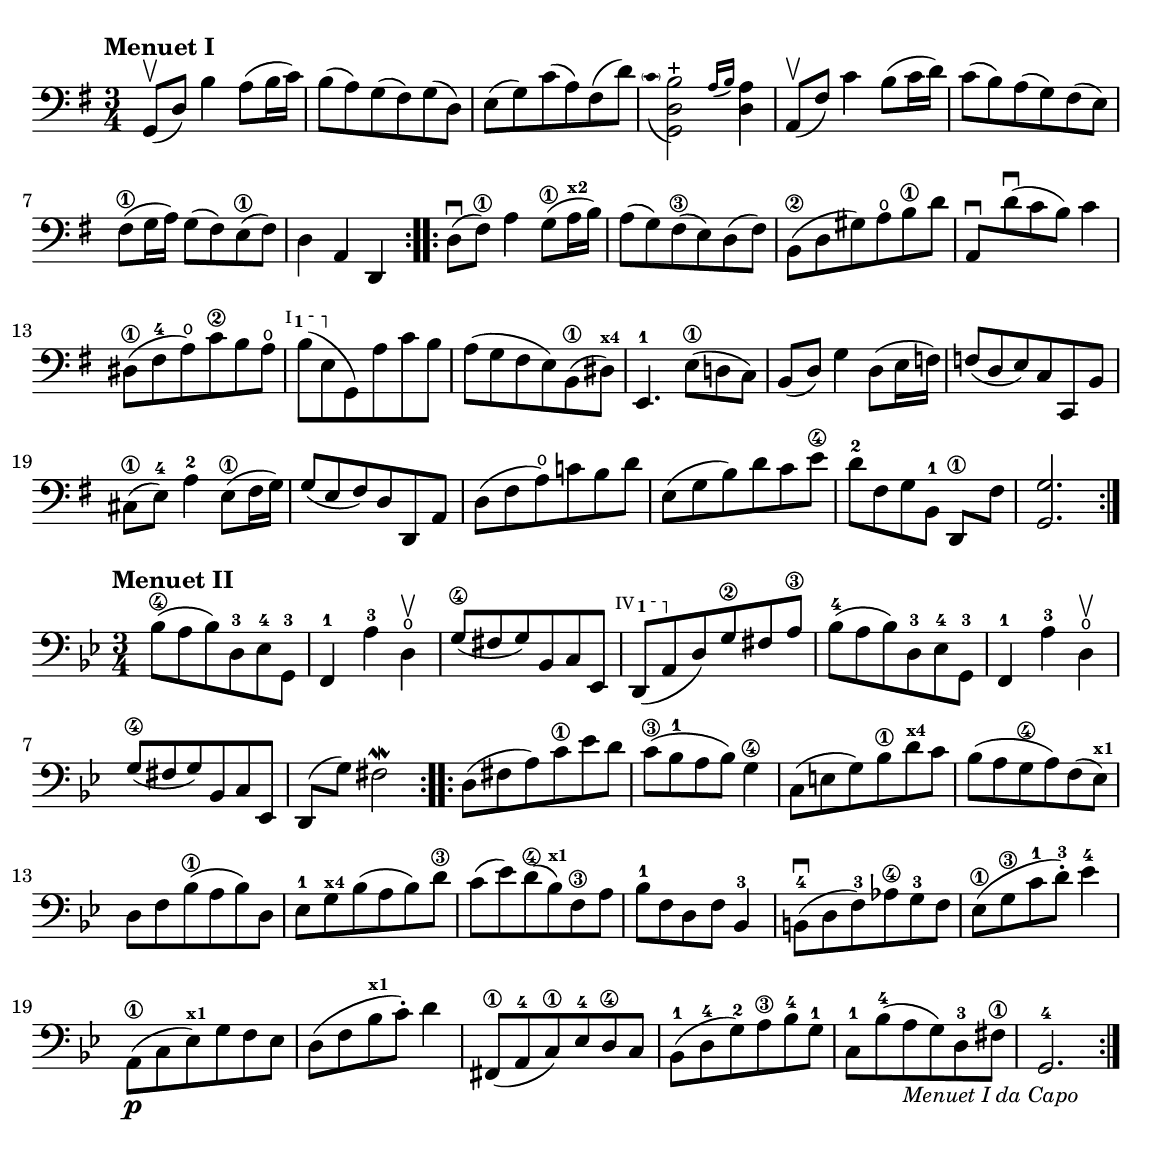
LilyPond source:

#(set-global-staff-size 21)

\version "2.18.2"

\header {
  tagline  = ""
}

\language "italiano"

% iPad Pro 12.9

\paper {
  paper-width  = 195\mm
  paper-height = 260\mm
  indent = #0
  page-count = #1
  line-width = #184
  print-page-number = ##f
  ragged-last-bottom = ##t
  ragged-bottom = ##f
%  ragged-last = ##t
}

ringsps = #"
  0.15 setlinewidth
  0.9 0.6 moveto
  0.4 0.6 0.5 0 361 arc
  stroke
  1.0 0.6 0.5 0 361 arc
  stroke
  "

vibrato = \markup {
  \with-dimensions #'(-0.2 . 1.6) #'(0 . 1.2)
  \postscript #ringsps
}

startModernBarre =
#(define-event-function (parser location fretnum partial)
   (number? number?)
    #{
      \tweak bound-details.left.text
        \markup
          \teeny \concat {
          #(format #f "~@r" fretnum)
          \hspace #.2
          \lower #.3 \small \bold \fontsize #-2 #(number->string partial)
          \hspace #.5
        }
      \tweak font-size -1
      \tweak font-shape #'upright
      \tweak style #'dashed-line
      \tweak dash-fraction #0.3
      \tweak dash-period #1
      \tweak bound-details.left.stencil-align-dir-y #0.35
      \tweak bound-details.left.padding 2.5 % was 0.25
      \tweak bound-details.left.attach-dir -1
      \tweak bound-details.left-broken.text ##f
      \tweak bound-details.left-broken.attach-dir -1
      %% adjust the numeric values to fit your needs:
      \tweak bound-details.left-broken.padding 0.5 %% was 1.5
      \tweak bound-details.right-broken.padding 0
      \tweak bound-details.right.padding 0.25
      \tweak bound-details.right.attach-dir 2
      \tweak bound-details.right-broken.text ##f
      \tweak bound-details.right.text
        \markup
          \with-dimensions #'(0 . 0) #'(-.3 . 0) %% was (0 . -1)
          \draw-line #'(0 . -1)
      \startTextSpan
   #})

stopBarre = \stopTextSpan

% \phrasingSlurDashed
% \SlurDashed
% \slurSolid

\score {
  \new Staff {
    \set fingeringOrientations = #'(left)
    \override Beam.auto-knee-gap = #2
    \override Hairpin.to-barline = ##f

    \time 3/4
    \key sol \major
    \clef "bass"
    \tempo "Menuet I"

    \repeat volta 2 {
    | sol,8(\upbow re8) si4 la8( si16 do'16)
    | si8( la8) sol8( fad8) sol8( re8)
    | mi8( sol8) do'8( la8) fad8( re'8)

    | <<sol,2 re2
        \appoggiatura {\hide Stem \parenthesize do'8 \undo \hide Stem} si2-+>>
      \grace{ la16( si16)} <<re4 la4>>
    | la,8(\upbow fad8) do'4 si8( do'16 re'16)
    | do'8( si8) la8( sol8) fad8( mi8)
    | fad8(\1 sol16 la16) sol8( fad8) mi8(\1 fad8)
    | re4 la,4 re,4
    }

    \repeat volta 2 {
    | re8(\downbow fad8)\1 la4 sol8(\1 la16^\markup{\teeny\bold x2} si16)
    | la8( sol8) fad8(\3 mi8) re8( fad8)
    | si,8(\2 re8 sold8) la8\open si8\1 re'8
    | la,8\downbow re'8\downbow( do'8 si8) do'4
    | red8(\1 fad8-4 la8\open) do'8\2 si8 la8\open
   %| NO BAR HERE OR ELSE \starModernBarre FAILS
      \startModernBarre #1 #1 si8( mi8 \stopBarre sol,8) la8 do'8 si8
    | la8( sol8 fad8 mi8) si,8(\1 red8)^\markup{\teeny\bold x4}
    | mi,4.-1 mi8(\1 re!8 do8)
    | si,8( re8) sol4 re8( mi16 fa!16)
    | fa!8( re8 mi8) do8 do,8 si,8
    | dod8(\1 mi8)-4 la4-2 mi8(\1 fad16 sol16)
    | sol8( mi8 fad8) re8 re,8 la,8
    | re8( fad8 la8)\open do'!8 si8 re'8
    | mi8( sol8 si8) re'8 do'8 mi'8\4
    | re'8[-2 fad8 sol8 si,8]-1 re,8[\1 fad8]
    | <<sol,2. sol2.>>
    }
  }
}

\score {
  \new Staff {
    \set fingeringOrientations = #'(left)
    \override Beam.auto-knee-gap = #2
    \override Hairpin.to-barline = ##f

    \time 3/4
    \key sib \major
    \clef "bass"
    \tempo "Menuet II"

    \repeat volta 2 {
    | sib8(\4 la8 sib8) re8-3 mib8-4 sol,8-3
    | fa,4-1 la4-3 re4\open\upbow
    | sol8(\4 fad8 sol8) sib,8 do8 mib,8
   %| NO BAR HERE OR ELSE \starModernBarre FAILS
   \startModernBarre #4 #1 re,8( la,8 \stopBarre
   %re,8( la,8
   re8) sol8\2 fad8 la8\3
    | sib8(-4 la8 sib8) re8-3 mib8-4 sol,8-3
    | fa,4-1 la4-3 re4\open\upbow
    | sol8(\4 fad8 sol8) sib,8 do8 mib,8
    | re,8( sol8) fad2\mordent
    }

    \repeat volta 2 {
    | re8( fad8 la8) do'8\1 mib'8 re'8
    | do'8(\3 sib8-1 la8 sib8) sol4\4
    | do8( mi8 sol8) sib8\1 re'8^\markup{\teeny\bold x4} do'8
    | sib8( la8 sol8\4 la8) fa8( mib8)^\markup{\teeny\bold x1}
    | re8 fa8 sib(\1 la8 sib8) re8
    | mib8-1 sol8^\markup{\teeny\bold x4} sib8( la8 sib8) re'8\3
    | do'8( mib'8) re'8(\4 sib8)^\markup{\bold\teeny x1} fa8\3 la8
    | sib8-1 fa8 re8 fa8 sib,4-3
    | si,!8-4\downbow( re8 fa8)-3 lab8\4 sol8-3 fa8
    | mib8(\1 sol8\3 do'8-1 re'8)-3-. mib'4-4
    | la,8(\p\1 do8 mib8)^\markup{\teeny\bold x1} sol8 fa8 mib8
    | re8( fa8 sib8^\markup{\teeny\bold x1} do'8)-. re'4
    | fad,8(\1 la,8-4 do8)\1 mib8-4 re8\4 do8
    | sib,(-1 re8-4 sol8)-2 la8\3 sib8-4 sol8-1
    | do8-1 sib8(-4 la8_\markup{\small\italic "Menuet I da Capo"}
      sol8) re8-3 fad8\1
    | sol,2.-4
    }
  }
}
